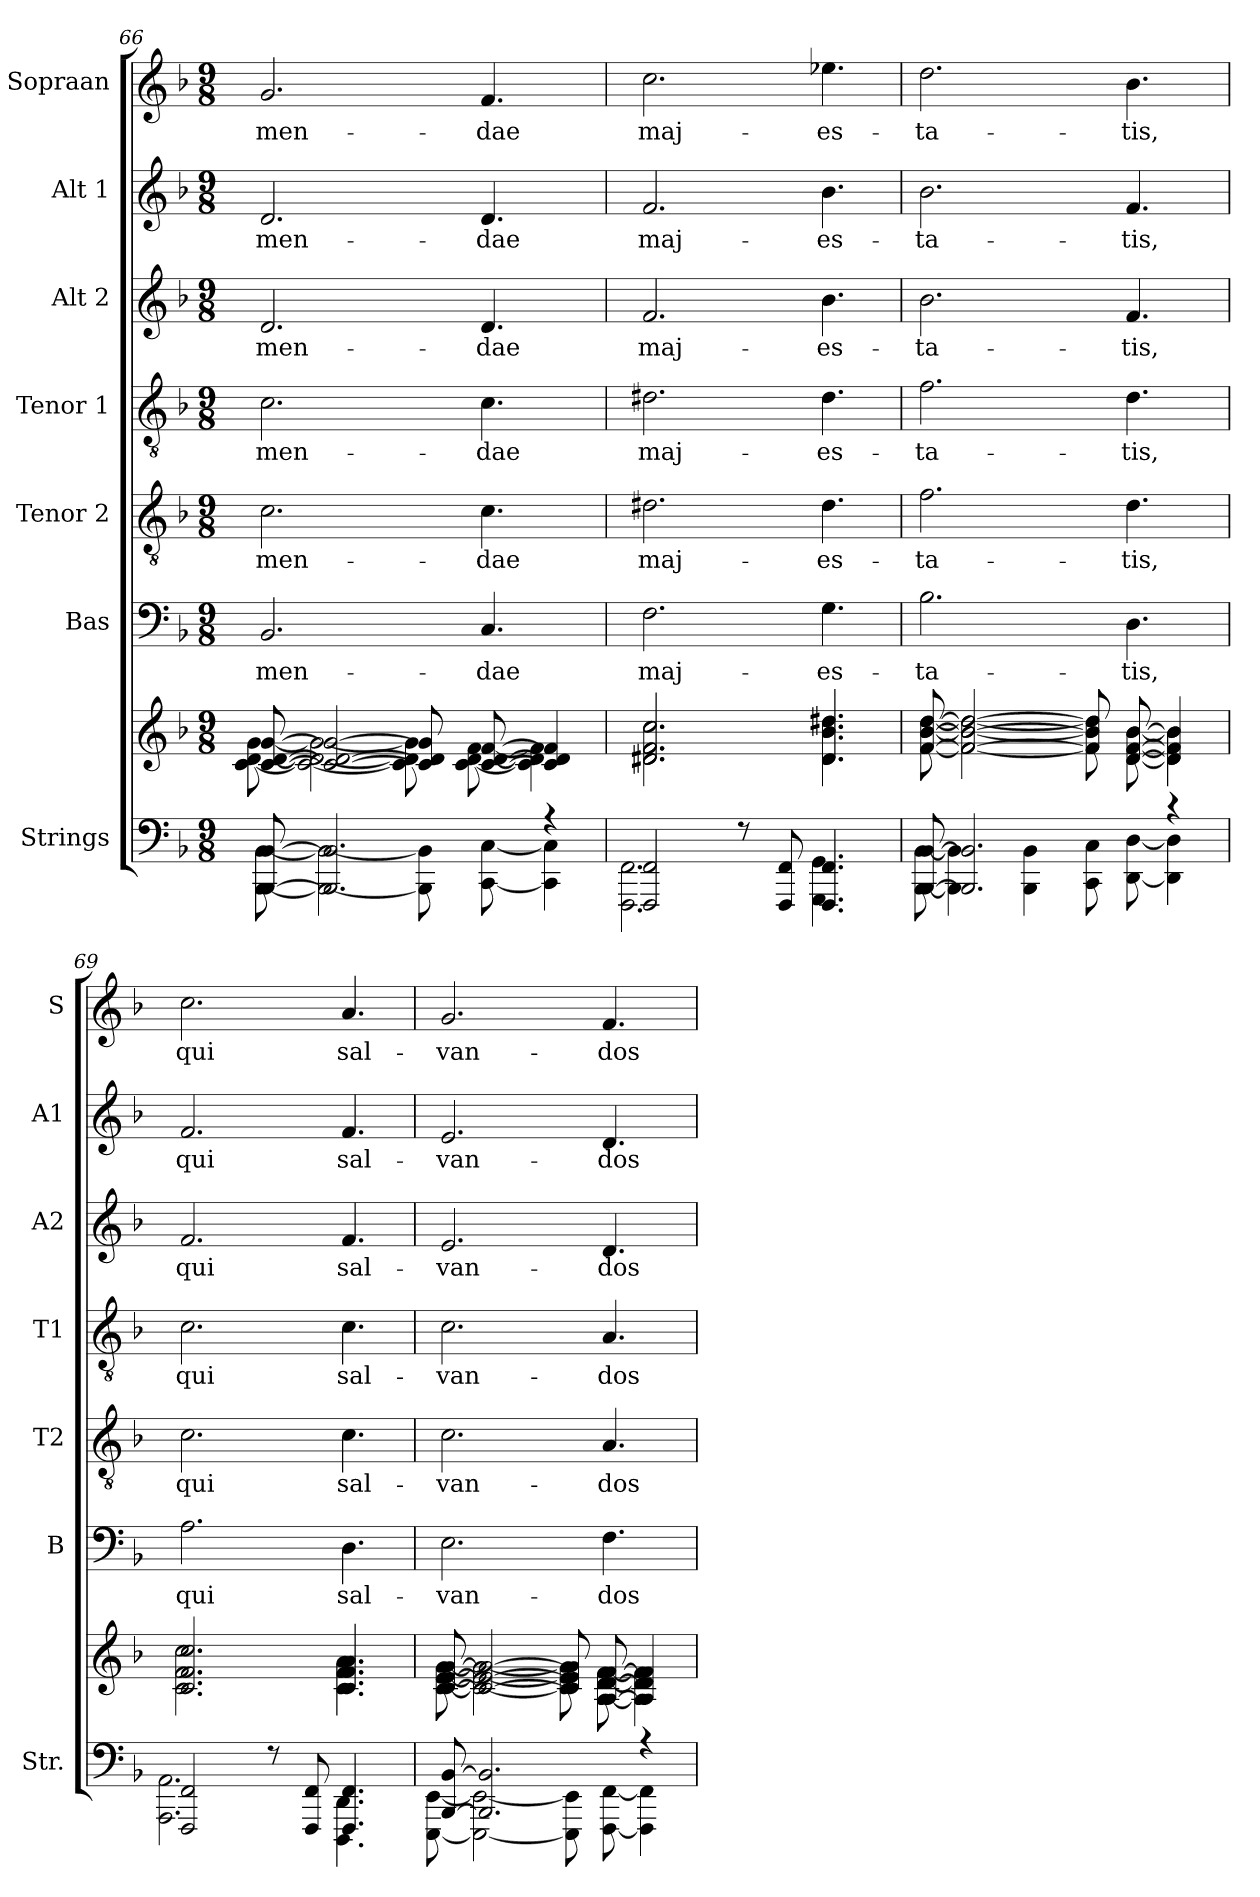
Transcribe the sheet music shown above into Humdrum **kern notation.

**kern	**kern	**kern	**text	**kern	**text	**kern	**text	**kern	**text	**kern	**text	**kern	**text
*part7	*part7	*part6	*part6	*part5	*part5	*part4	*part4	*part3	*part3	*part2	*part2	*part1	*part1
*staff8	*staff7	*staff6	*staff6	*staff5	*staff5	*staff4	*staff4	*staff3	*staff3	*staff2	*staff2	*staff1	*staff1
*I"Strings	*	*I"Bas	*	*I"Tenor 2	*	*I"Tenor 1	*	*I"Alt 2	*	*I"Alt 1	*	*I"Sopraan	*
*I'Str.	*	*I'B	*	*I'T2	*	*I'T1	*	*I'A2	*	*I'A1	*	*I'S	*
*clefF4	*clefG2	*clefF4	*	*clefGv2	*	*clefGv2	*	*clefG2	*	*clefG2	*	*clefG2	*
*k[b-]	*k[b-]	*k[b-]	*	*k[b-]	*	*k[b-]	*	*k[b-]	*	*k[b-]	*	*k[b-]	*
*F:	*F:	*F:	*	*F:	*	*F:	*	*F:	*	*F:	*	*F:	*
*M9/8	*M9/8	*M9/8	*	*M9/8	*	*M9/8	*	*M9/8	*	*M9/8	*	*M9/8	*
=66	=66	=66	=66	=66	=66	=66	=66	=66	=66	=66	=66	=66	=66
*^	*^	*	*	*	*	*	*	*	*	*	*	*	*
!	!	!	!	!	!LO:LY:b	!	!LO:LY:b	!	!LO:LY:b	!	!LO:LY:b	!	!LO:LY:b	!	!LO:LY:b
[8BBB-/ [8BB-/	[8BBB-\ [8BB-\	[8c/ [8d/ [8g/	[8c\ [8d\ [8g\	2.BB-/	-men-	2.c\	-men-	2.c\	-men-	2.d/	-men-	2.d/	-men-	2.g/	-men-
2.BBB-/] 2.BB-/]	2BBB-\_ 2BB-\_	2c/_ 2d/_ 2g/_	2c\_ 2d\_ 2g\_	.	.	.	.	.	.	.	.	.	.	.	.
.	8BBB-\] 8BB-\]	8c/] 8d/] 8g/]	8c\] 8d\] 8g\]	.	.	.	.	.	.	.	.	.	.	.	.
!	!	!	!	!	!LO:LY:b	!	!LO:LY:b	!	!LO:LY:b	!	!LO:LY:b	!	!LO:LY:b	!	!LO:LY:b
.	[8CC\ [8C\	[8c/ [8d/ [8f/	[8c\ [8d\ [8f\	4.C/	-dae	4.c\	-dae	4.c\	-dae	4.d/	-dae	4.d/	-dae	4.f/	-dae
4r	4CC\] 4C\]	4c/] 4d/] 4f/]	4c\] 4d\] 4f\]	.	.	.	.	.	.	.	.	.	.	.	.
=67	=67	=67	=67	=67	=67	=67	=67	=67	=67	=67	=67	=67	=67	=67	=67
!	!	!	!	!	!LO:LY:b	!	!LO:LY:b	!	!LO:LY:b	!	!LO:LY:b	!	!LO:LY:b	!	!LO:LY:b
2FFF/ 2FF/	2.FFF\ 2.FF\	2.d#X/ 2.f/ 2.cc/	2.d#\ 2.f\ 2.cc\	2.F\	maj-	2.d#X\	maj-	2.d#X\	maj-	2.f/	maj-	2.f/	maj-	2.cc\	maj-
8r	.	.	.	.	.	.	.	.	.	.	.	.	.	.	.
8FFF/ 8FF/	.	.	.	.	.	.	.	.	.	.	.	.	.	.	.
!	!	!	!	!	!LO:LY:b	!	!LO:LY:b	!	!LO:LY:b	!	!LO:LY:b	!	!LO:LY:b	!	!LO:LY:b
4.FFF/ 4.FF/	4.GGG\ 4.GG\	4.d#/ 4.b-/ 4.dd#X/	4.d#\ 4.b-\ 4.dd#\	4.G\	-es-	4.d#\	-es-	4.d#\	-es-	4.b-\	-es-	4.b-\	-es-	4.ee-X\	-es-
=68	=68	=68	=68	=68	=68	=68	=68	=68	=68	=68	=68	=68	=68	=68	=68
!	!	!	!	!	!LO:LY:b	!	!LO:LY:b	!	!LO:LY:b	!	!LO:LY:b	!	!LO:LY:b	!	!LO:LY:b
[8BBB-/ [8BB-/	[8BBB-\ [8BB-\	[8f/ [8b-/ [8dd/	[8f\ [8b-\ [8dd\	2.B-\	-ta-	2.f\	-ta-	2.f\	-ta-	2.b-\	-ta-	2.b-\	-ta-	2.dd\	-ta-
2.BBB-/] 2.BB-/]	4BBB-\] 4BB-\]	2f/_ 2b-/_ 2dd/_	2f\_ 2b-\_ 2dd\_	.	.	.	.	.	.	.	.	.	.	.	.
.	4BBB-\ 4BB-\	.	.	.	.	.	.	.	.	.	.	.	.	.	.
.	8CC\ 8C\	8f/] 8b-/] 8dd/]	8f\] 8b-\] 8dd\]	.	.	.	.	.	.	.	.	.	.	.	.
!	!	!	!	!	!LO:LY:b	!	!LO:LY:b	!	!LO:LY:b	!	!LO:LY:b	!	!LO:LY:b	!	!LO:LY:b
.	[8DD\ [8D\	[8d/ [8f/ [8b-/	[8d\ [8f\ [8b-\	4.D\	-tis,	4.d\	-tis,	4.d\	-tis,	4.f/	-tis,	4.f/	-tis,	4.b-\	-tis,
4r	4DD\] 4D\]	4d/] 4f/] 4b-/]	4d\] 4f\] 4b-\]	.	.	.	.	.	.	.	.	.	.	.	.
!!LO:LB:g=z
=69	=69	=69	=69	=69	=69	=69	=69	=69	=69	=69	=69	=69	=69	=69	=69
!	!	!	!	!	!LO:LY:b	!	!LO:LY:b	!	!LO:LY:b	!	!LO:LY:b	!	!LO:LY:b	!	!LO:LY:b
2FFF/ 2FF/	2.AAA\ 2.AA\	2.c/ 2.f/ 2.cc/	2.c\ 2.f\ 2.cc\	2.A\	qui	2.c\	qui	2.c\	qui	2.f/	qui	2.f/	qui	2.cc\	qui
8r	.	.	.	.	.	.	.	.	.	.	.	.	.	.	.
8FFF/ 8FF/	.	.	.	.	.	.	.	.	.	.	.	.	.	.	.
!	!	!	!	!	!LO:LY:b	!	!LO:LY:b	!	!LO:LY:b	!	!LO:LY:b	!	!LO:LY:b	!	!LO:LY:b
4.FFF/ 4.FF/	4.DDD\ 4.DD\	4.c/ 4.f/ 4.a/	4.c\ 4.f\ 4.a\	4.D\	sal-	4.c\	sal-	4.c\	sal-	4.f/	sal-	4.f/	sal-	4.a/	sal-
=70	=70	=70	=70	=70	=70	=70	=70	=70	=70	=70	=70	=70	=70	=70	=70
!	!	!	!	!	!LO:LY:b	!	!LO:LY:b	!	!LO:LY:b	!	!LO:LY:b	!	!LO:LY:b	!	!LO:LY:b
[8BBB-/ [8BB-/	[8EEE\ [8EE\	[8c/ [8e/ [8g/	[8c\ [8e\ [8g\	2.E\	-van-	2.c\	-van-	2.c\	-van-	2.e/	-van-	2.e/	-van-	2.g/	-van-
2.BBB-/] 2.BB-/]	2EEE\_ 2EE\_	2c/_ 2e/_ 2g/_	2c\_ 2e\_ 2g\_	.	.	.	.	.	.	.	.	.	.	.	.
.	8EEE\] 8EE\]	8c/] 8e/] 8g/]	8c\] 8e\] 8g\]	.	.	.	.	.	.	.	.	.	.	.	.
!	!	!	!	!	!LO:LY:b	!	!LO:LY:b	!	!LO:LY:b	!	!LO:LY:b	!	!LO:LY:b	!	!LO:LY:b
.	[8FFF\ [8FF\	[8A/ [8d/ [8f/	[8A\ [8d\ [8f\	4.F\	-dos	4.A/	-dos	4.A/	-dos	4.d/	-dos	4.d/	-dos	4.f/	-dos
4r	4FFF\] 4FF\]	4A/] 4d/] 4f/]	4A\] 4d\] 4f\]	.	.	.	.	.	.	.	.	.	.	.	.
*v	*v	*	*	*	*	*	*	*	*	*	*	*	*	*	*
*	*v	*v	*	*	*	*	*	*	*	*	*	*	*	*
=	=	=	=	=	=	=	=	=	=	=	=	=	=
*-	*-	*-	*-	*-	*-	*-	*-	*-	*-	*-	*-	*-	*-
